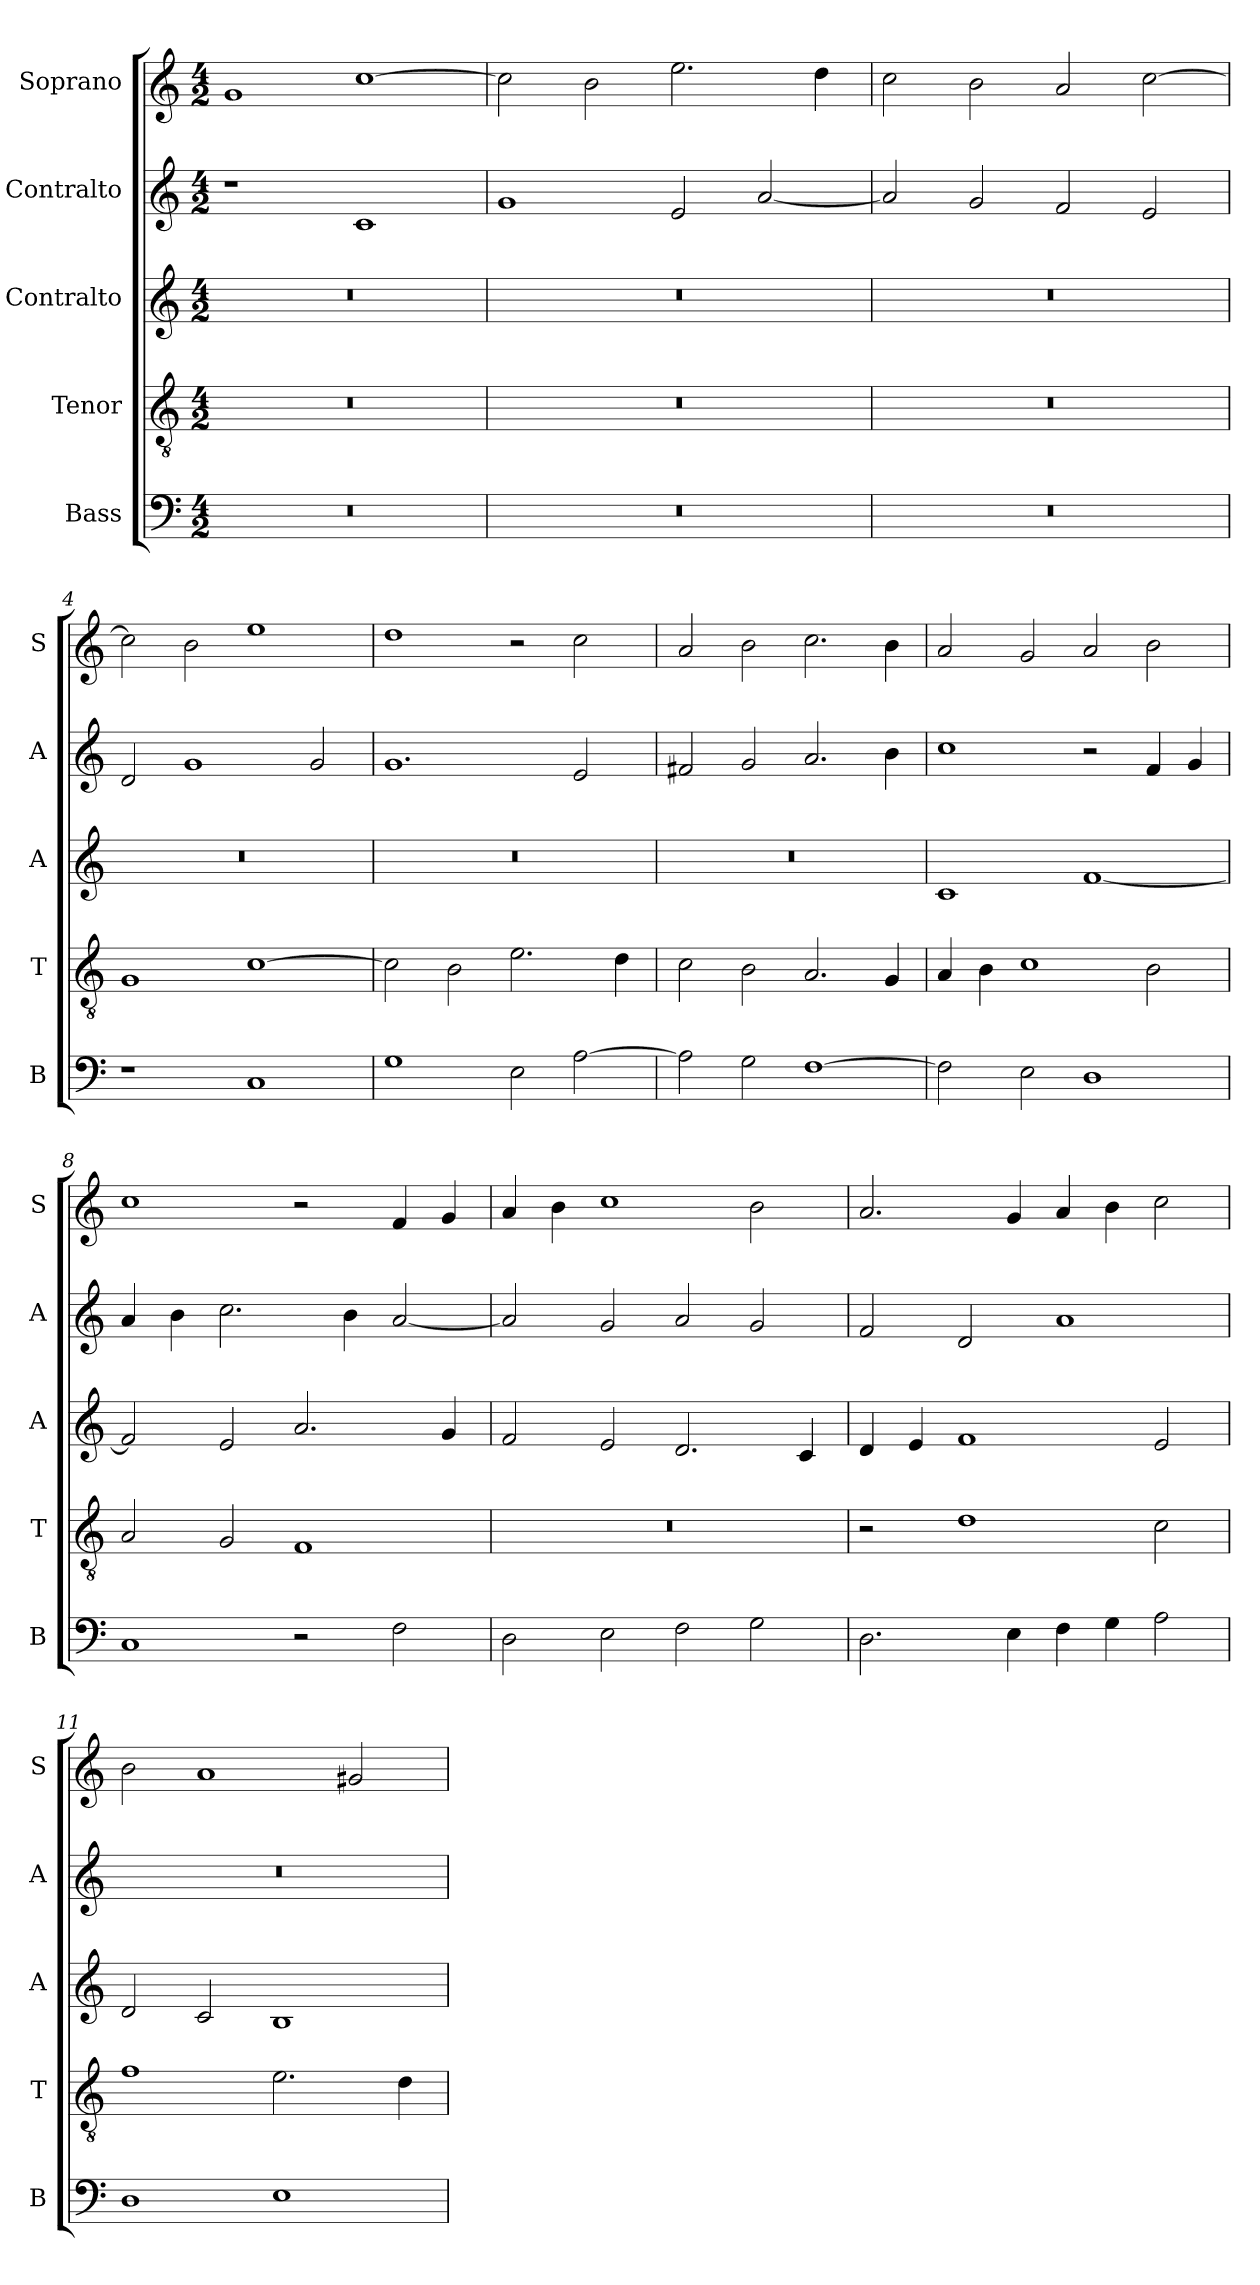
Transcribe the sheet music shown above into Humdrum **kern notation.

**kern	**kern	**kern	**kern	**kern
*part5	*part4	*part3	*part2	*part1
*staff5	*staff4	*staff3	*staff2	*staff1
*I"Bass	*I"Tenor	*I"Contralto	*I"Contralto	*I"Soprano
*I'B	*I'T	*I'A	*I'A	*I'S
*clefF4	*clefGv2	*clefG2	*clefG2	*clefG2
*k[]	*k[]	*k[]	*k[]	*k[]
*G:mix	*G:mix	*G:mix	*G:mix	*G:mix
*M4/2	*M4/2	*M4/2	*M4/2	*M4/2
=1	=1	=1	=1	=1
0r	0r	0r	1r	1g
.	.	.	1c	[1cc
=2	=2	=2	=2	=2
0r	0r	0r	1g	2cc]
.	.	.	.	2b
.	.	.	2e	2.ee
.	.	.	[2a	.
.	.	.	.	4dd
=3	=3	=3	=3	=3
0r	0r	0r	2a]	2cc
.	.	.	2g	2b
.	.	.	2f	2a
.	.	.	2e	[2cc
=4	=4	=4	=4	=4
1r	1G	0r	2d	2cc]
.	.	.	1g	2b
1C	[1c	.	.	1ee
.	.	.	2g	.
=5	=5	=5	=5	=5
1G	2c]	0r	1.g	1dd
.	2B	.	.	.
2E	2.e	.	.	2r
[2A	.	.	2e	2cc
.	4d	.	.	.
=6	=6	=6	=6	=6
2A]	2c	0r	2f#X	2a
2G	2B	.	2g	2b
[1F	2.A	.	2.a	2.cc
.	4G	.	4b	4b
=7	=7	=7	=7	=7
2F]	4A	1c	1cc	2a
.	4B	.	.	.
2E	1c	.	.	2g
1D	.	[1f	2r	2a
.	2B	.	4f	2b
.	.	.	4g	.
=8	=8	=8	=8	=8
1C	2A	2f]	4a	1cc
.	.	.	4b	.
.	2G	2e	2.cc	.
2r	1F	2.a	.	2r
.	.	.	4b	.
2F	.	.	[2a	4f
.	.	4g	.	4g
=9	=9	=9	=9	=9
2D	0r	2f	2a]	4a
.	.	.	.	4b
2E	.	2e	2g	1cc
2F	.	2.d	2a	.
2G	.	.	2g	2b
.	.	4c	.	.
=10	=10	=10	=10	=10
2.D	2r	4d	2f	2.a
.	.	4e	.	.
.	1d	1f	2d	.
4E	.	.	.	4g
4F	.	.	1a	4a
4G	.	.	.	4b
2A	2c	2e	.	2cc
=11	=11	=11	=11	=11
1D	1f	2d	0r	2b
.	.	2c	.	1a
1E	2.e	1B	.	.
.	.	.	.	2g#X
.	4d	.	.	.
=	=	=	=	=
*-	*-	*-	*-	*-
